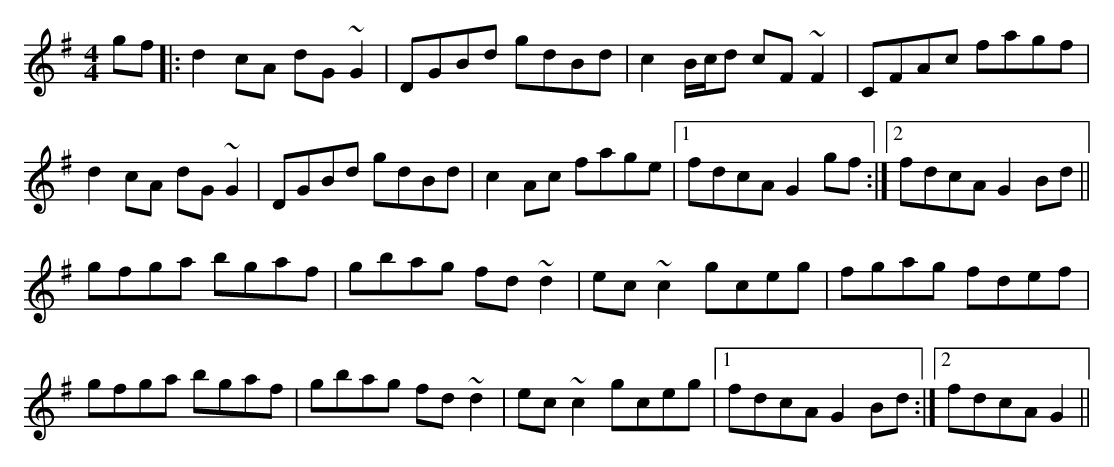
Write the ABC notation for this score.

X:1
M:4/4
K:G
gf|:d2cA dG~G2|DGBd gdBd|c2B/c/d cF~F2|CFAc fagf|
d2cA dG~G2|DGBd gdBd|c2Ac fage|1 fdcA G2gf:|2 fdcA G2Bd||
gfga bgaf|gbag fd~d2|ec~c2 gceg|fgag fdef|
gfga bgaf|gbag fd~d2|ec~c2 gceg|1 fdcA G2Bd:|2 fdcA G2||
